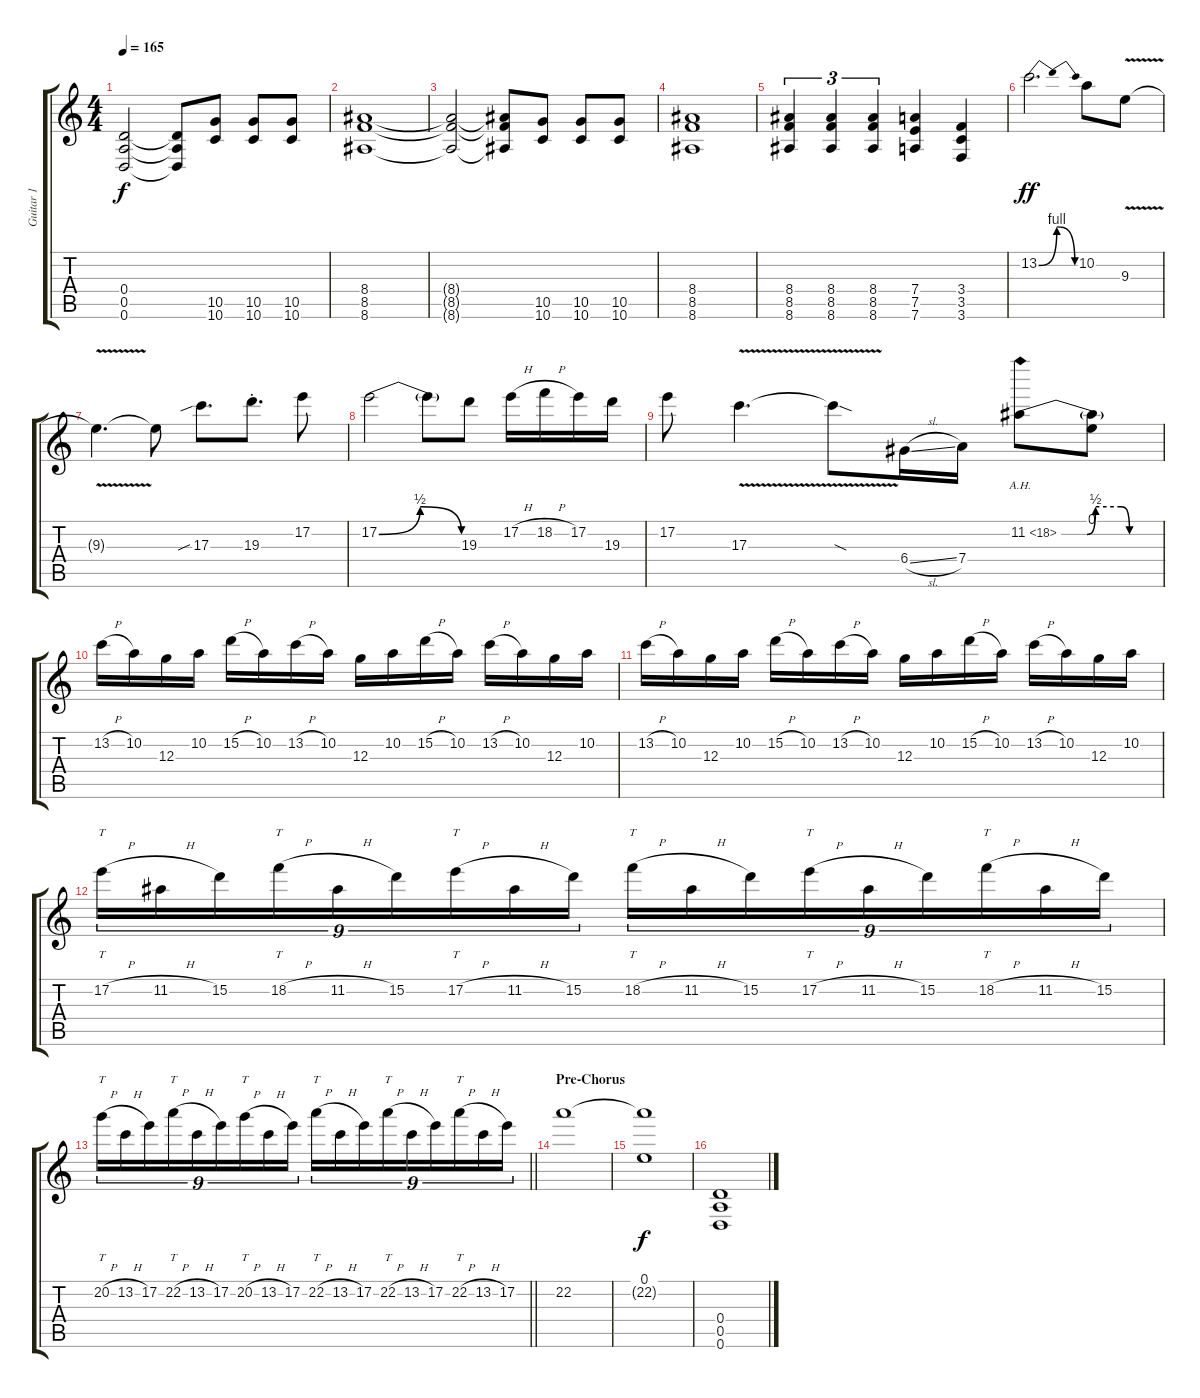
\track ("Guitar 1" "Guitar 1") {instrument distortionguitar}
\staff {score tabs}
\tuning (E4 B3 G3 D3 A2 D2) {hide}
\ts (4 4)
\tempo 165
\clef g2
\ks c
(0.4{t} 0.5{t} 0.6{t}).2{dy f} (0.4{t} 0.5{t} 0.6{t}).8 (10.5 10.6).8 (10.5 10.6).8 (10.5 10.6).8 |
(8.4 8.5 8.6).1 |
(8.4{t} 8.5{t} 8.6{t}).2 (8.4{t} 8.5{t} 8.6{t}).8 (10.5 10.6).8 (10.5 10.6).8 (10.5 10.6).8 |
(8.4 8.5 8.6).1 |
(8.4 8.5 8.6).4{tu (3 2)} (8.4 8.5 8.6).4{tu (3 2)} (8.4 8.5 8.6).4{tu (3 2)} (7.4 7.5 7.6).4 (3.4 3.5 3.6).4 |
13.2{be (bendrelease 0 0 15 4 45 4 60 0)}.2{d dy ff volume 13} 10.2.8 9.3{v}.8 |
9.3{t}.4{d} 9.3{t}.8 17.3{sib}.8{d} 19.3{st}.8{d} 17.2.8 |
17.2{be (bendrelease 0 0 30 2 44 2 60 0)}.2 17.2{t}.8 19.3.8 17.2{h}.16 18.2{h}.16 17.2.16 19.3.16 |
17.2.8 17.3{v}.4{d} 17.3{sod t}.8 6.4{sl}.16 7.4.16 11.2{be (custom 0 0 15 0 20 2 35 2 40 0 51 0 60 0) ah 7}.8 (0.1 11.2{t}).8 |
13.2{h}.16 10.2.16 12.3.16 10.2.16 15.2{h}.16 10.2.16 13.2{h}.16 10.2.16 12.3.16 10.2.16 15.2{h}.16 10.2.16 13.2{h}.16 10.2.16 12.3.16 10.2.16 |
13.2{h}.16 10.2.16 12.3.16 10.2.16 15.2{h}.16 10.2.16 13.2{h}.16 10.2.16 12.3.16 10.2.16 15.2{h}.16 10.2.16 13.2{h}.16 10.2.16 12.3.16 10.2.16 |
17.2{h}.16{tt tu (9 8)} 11.2{h}.16{tu (9 8)} 15.2.16{tu (9 8)} 18.2{h}.16{tt tu (9 8)} 11.2{h}.16{tu (9 8)} 15.2.16{tu (9 8)} 17.2{h}.16{tt tu (9 8)} 11.2{h}.16{tu (9 8)} 15.2.16{tu (9 8)} 18.2{h}.16{tt tu (9 8)} 11.2{h}.16{tu (9 8)} 15.2.16{tu (9 8)} 17.2{h}.16{tt tu (9 8)} 11.2{h}.16{tu (9 8)} 15.2.16{tu (9 8)} 18.2{h}.16{tt tu (9 8)} 11.2{h}.16{tu (9 8)} 15.2.16{tu (9 8)} |
\barLineRight lightlight
20.2{h}.16{tt tu (9 8)} 13.2{h}.16{tu (9 8)} 17.2.16{tu (9 8)} 22.2{h}.16{tt tu (9 8)} 13.2{h}.16{tu (9 8)} 17.2.16{tu (9 8)} 20.2{h}.16{tt tu (9 8)} 13.2{h}.16{tu (9 8)} 17.2.16{tu (9 8)} 22.2{h}.16{tt tu (9 8)} 13.2{h}.16{tu (9 8)} 17.2.16{tu (9 8)} 22.2{h}.16{tt tu (9 8)} 13.2{h}.16{tu (9 8)} 17.2.16{tu (9 8)} 22.2{h}.16{tt tu (9 8)} 13.2{h}.16{tu (9 8)} 17.2.16{tu (9 8)} |
\section ("" "Pre-Chorus")
22.2.1{volume 0} |
(0.1 22.2{t}).1{dy f} |
(0.4 0.5 0.6).1{volume 10}
